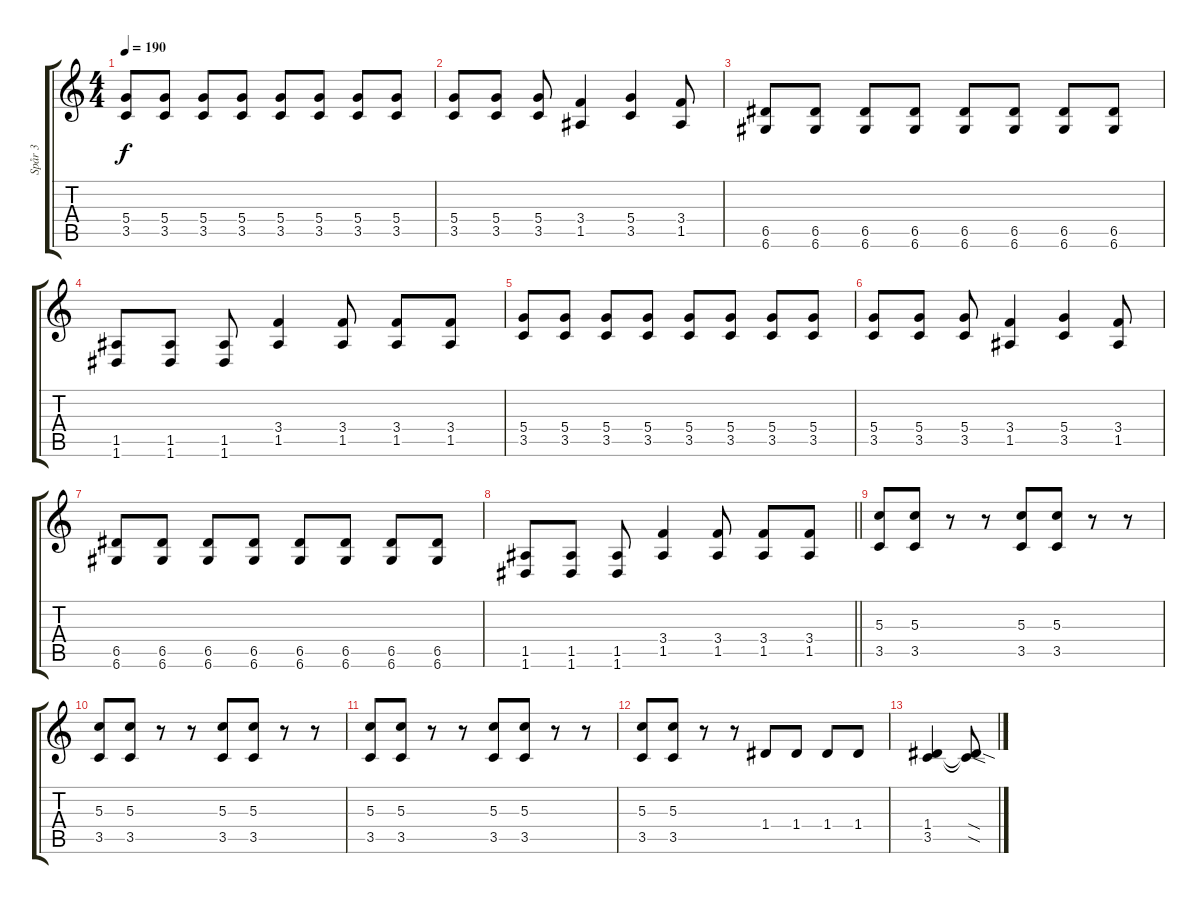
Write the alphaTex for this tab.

\track ("Spår 3" "Spår 3") {instrument overdrivenguitar}
\staff {score tabs}
\tuning (E4 B3 G3 D3 A2 D2) {hide}
\ts (4 4)
\tempo 190
\clef g2
\ks c
(5.4 3.5).8{dy f} (5.4 3.5).8 (5.4 3.5).8 (5.4 3.5).8 (5.4 3.5).8 (5.4 3.5).8 (5.4 3.5).8 (5.4 3.5).8 |
(5.4 3.5).8 (5.4 3.5).8 (5.4 3.5).8 (3.4 1.5).4 (5.4 3.5).4 (3.4 1.5).8 |
(6.5 6.6).8 (6.5 6.6).8 (6.5 6.6).8 (6.5 6.6).8 (6.5 6.6).8 (6.5 6.6).8 (6.5 6.6).8 (6.5 6.6).8 |
(1.5 1.6).8 (1.5 1.6).8 (1.5 1.6).8 (3.4 1.5).4 (3.4 1.5).8 (3.4 1.5).8 (3.4 1.5).8 |
(5.4 3.5).8 (5.4 3.5).8 (5.4 3.5).8 (5.4 3.5).8 (5.4 3.5).8 (5.4 3.5).8 (5.4 3.5).8 (5.4 3.5).8 |
(5.4 3.5).8 (5.4 3.5).8 (5.4 3.5).8 (3.4 1.5).4 (5.4 3.5).4 (3.4 1.5).8 |
(6.5 6.6).8 (6.5 6.6).8 (6.5 6.6).8 (6.5 6.6).8 (6.5 6.6).8 (6.5 6.6).8 (6.5 6.6).8 (6.5 6.6).8 |
\barLineRight lightlight
(1.5 1.6).8 (1.5 1.6).8 (1.5 1.6).8 (3.4 1.5).4 (3.4 1.5).8 (3.4 1.5).8 (3.4 1.5).8 |
(5.3 3.5).8 (5.3 3.5).8 r.8 r.8 (5.3 3.5).8 (5.3 3.5).8 r.8 r.8 |
(5.3 3.5).8 (5.3 3.5).8 r.8 r.8 (5.3 3.5).8 (5.3 3.5).8 r.8 r.8 |
(5.3 3.5).8 (5.3 3.5).8 r.8 r.8 (5.3 3.5).8 (5.3 3.5).8 r.8 r.8 |
(5.3 3.5).8 (5.3 3.5).8 r.8 r.8 1.4.8 1.4.8 1.4.8 1.4.8 |
(1.4 3.5).4 (1.4{sod t} 3.5{sod t}).8
